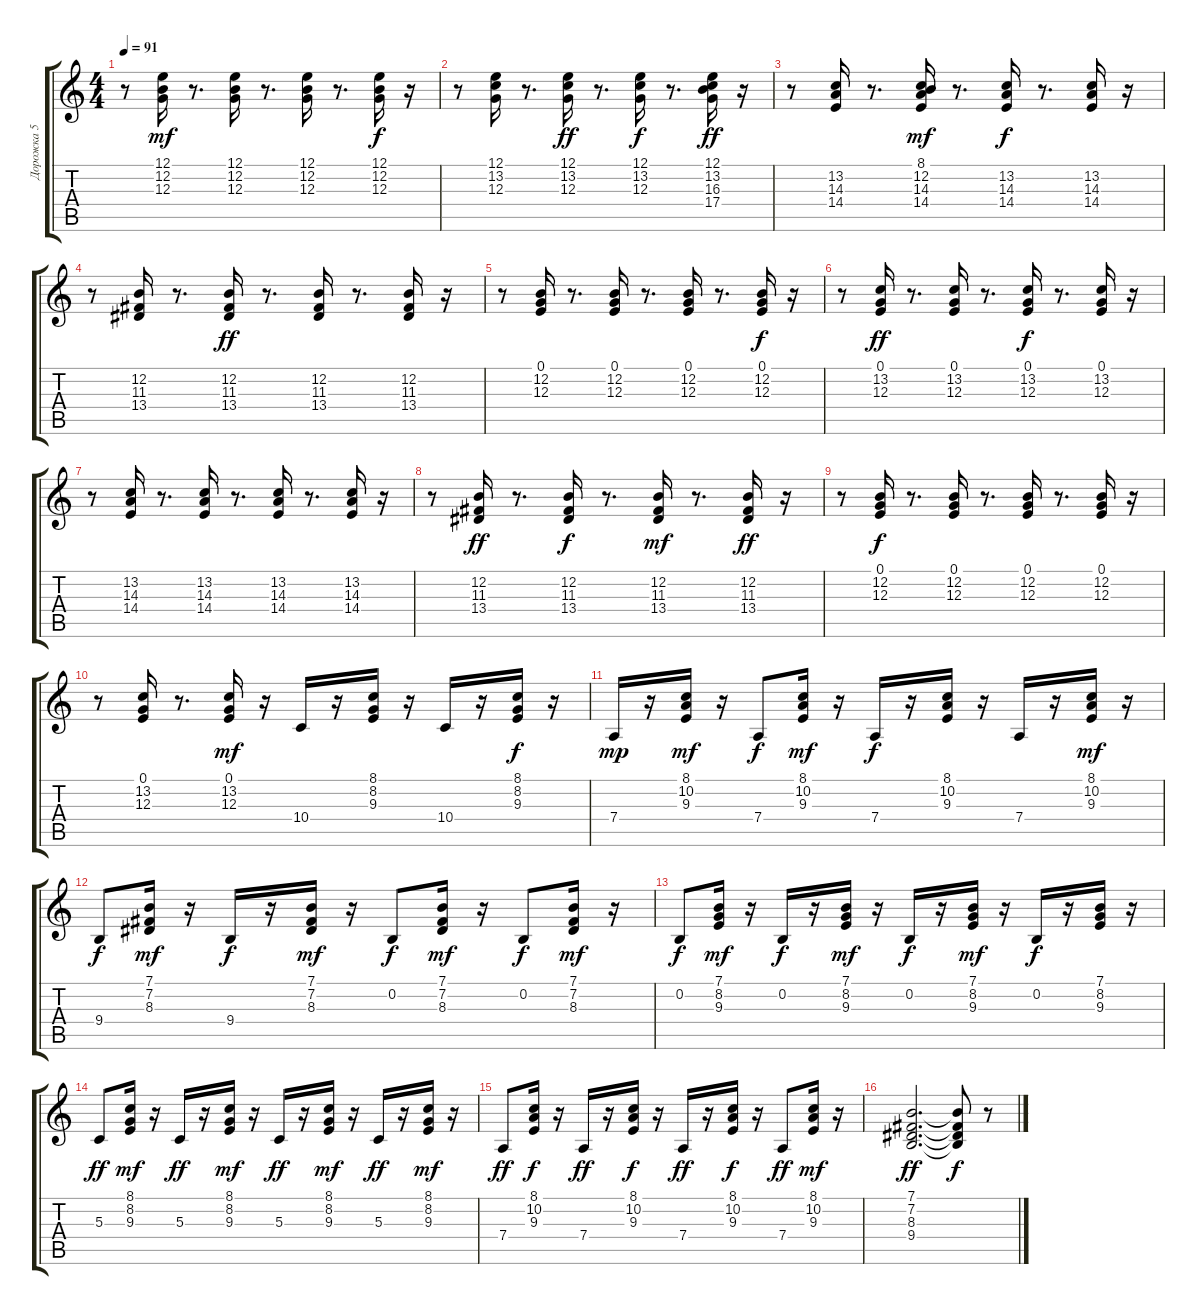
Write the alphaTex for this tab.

\track ("Дорожка 5" "Дорожка 5") {instrument pizzicatostrings}
\staff {score tabs}
\tuning (E4 B3 G3 D3 A2 E2) {hide}
\ts (4 4)
\tempo 91
\clef g2
\ks c
r.8{dy mf} (12.1 12.2 12.3).16 r.8{d} (12.1 12.2 12.3).16 r.8{d} (12.1 12.2 12.3).16 r.8{d} (12.1 12.2 12.3).16{dy f} r.16 |
r.8 (12.1 13.2 12.3).16 r.8{d} (12.1 13.2 12.3).16{dy ff} r.8{d} (12.1 13.2 12.3).16{dy f} r.8{d} (12.1 13.2 16.3 17.4).16{dy ff} r.16 |
r.8 (13.2 14.3 14.4).16 r.8{d} (8.1 12.2 14.3 14.4).16{dy mf} r.8{d} (13.2 14.3 14.4).16{dy f} r.8{d} (13.2 14.3 14.4).16 r.16 |
r.8 (12.2 11.3 13.4).16 r.8{d} (12.2 11.3 13.4).16{dy ff} r.8{d} (12.2 11.3 13.4).16 r.8{d} (12.2 11.3 13.4).16 r.16 |
r.8 (0.1 12.2 12.3).16 r.8{d} (0.1 12.2 12.3).16 r.8{d} (0.1 12.2 12.3).16 r.8{d} (0.1 12.2 12.3).16{dy f} r.16 |
r.8 (0.1 13.2 12.3).16{dy ff} r.8{d} (0.1 13.2 12.3).16 r.8{d} (0.1 13.2 12.3).16{dy f} r.8{d} (0.1 13.2 12.3).16 r.16 |
r.8 (13.2 14.3 14.4).16 r.8{d} (13.2 14.3 14.4).16 r.8{d} (13.2 14.3 14.4).16 r.8{d} (13.2 14.3 14.4).16 r.16 |
r.8 (12.2 11.3 13.4).16{dy ff} r.8{d} (12.2 11.3 13.4).16{dy f} r.8{d} (12.2 11.3 13.4).16{dy mf} r.8{d} (12.2 11.3 13.4).16{dy ff} r.16 |
r.8 (0.1 12.2 12.3).16{dy f} r.8{d} (0.1 12.2 12.3).16 r.8{d} (0.1 12.2 12.3).16 r.8{d} (0.1 12.2 12.3).16 r.16 |
r.8 (0.1 13.2 12.3).16 r.8{d} (0.1 13.2 12.3).16{dy mf} r.16 10.4.16 r.16 (8.1 8.2 9.3).16 r.16 10.4.16 r.16 (8.1 8.2 9.3).16{dy f} r.16 |
7.4.16{dy mp} r.16 (8.1 10.2 9.3).16{dy mf} r.16 7.4.8{dy f} (8.1 10.2 9.3).16{dy mf} r.16 7.4.16{dy f} r.16 (8.1 10.2 9.3).16 r.16 7.4.16 r.16 (8.1 10.2 9.3).16{dy mf} r.16 |
9.4.8{dy f} (7.1 7.2 8.3).16{dy mf} r.16 9.4.16{dy f} r.16 (7.1 7.2 8.3).16{dy mf} r.16 0.2.8{dy f} (7.1 7.2 8.3).16{dy mf} r.16 0.2.8{dy f} (7.1 7.2 8.3).16{dy mf} r.16 |
0.2.8{dy f} (7.1 8.2 9.3).16{dy mf} r.16 0.2.16{dy f} r.16 (7.1 8.2 9.3).16{dy mf} r.16 0.2.16{dy f} r.16 (7.1 8.2 9.3).16{dy mf} r.16 0.2.16{dy f} r.16 (7.1 8.2 9.3).16 r.16 |
5.3.8{dy ff} (8.1 8.2 9.3).16{dy mf} r.16 5.3.16{dy ff} r.16 (8.1 8.2 9.3).16{dy mf} r.16 5.3.16{dy ff} r.16 (8.1 8.2 9.3).16{dy mf} r.16 5.3.16{dy ff} r.16 (8.1 8.2 9.3).16{dy mf} r.16 |
7.4.8{dy ff} (8.1 10.2 9.3).16{dy f} r.16 7.4.16{dy ff} r.16 (8.1 10.2 9.3).16{dy f} r.16 7.4.16{dy ff} r.16 (8.1 10.2 9.3).16{dy f} r.16 7.4.8{dy ff} (8.1 10.2 9.3).16{dy mf} r.16 |
(7.1 7.2 8.3 9.4).2{d dy ff} (7.1{t} 7.2{t} 8.3{t} 9.4{t}).8{dy f} r.8
